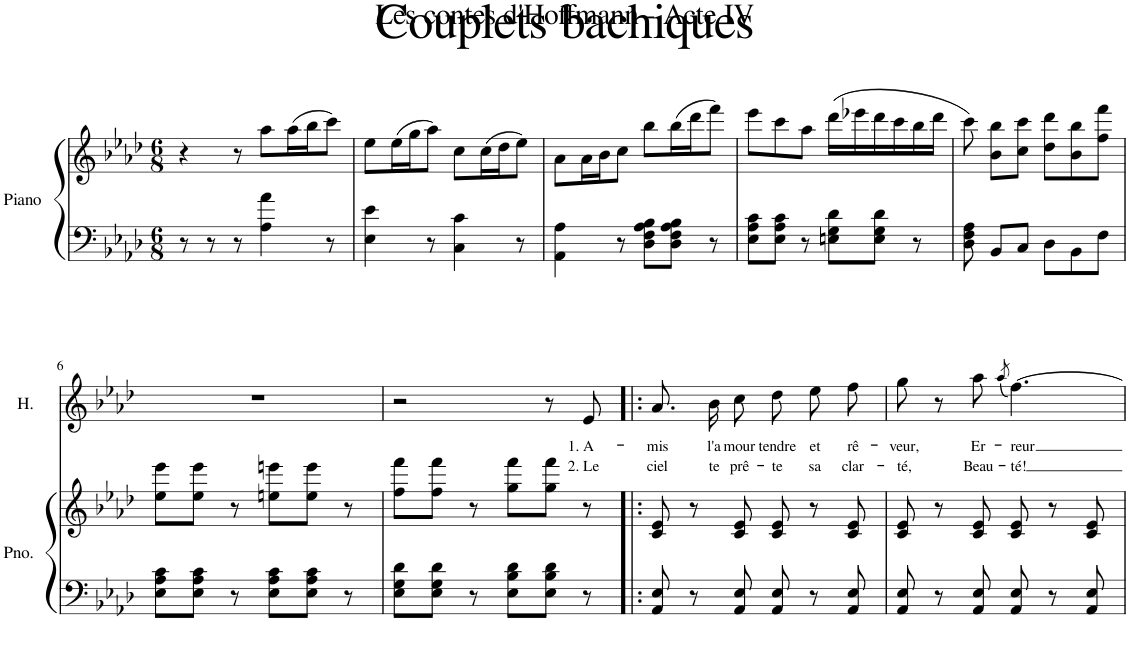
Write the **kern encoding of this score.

**kern	**kern	**kern	**kern	**kern	**kern	**text	**text
*part5	*part5	*part4	*part3	*part2	*part1	*part1	*part1
*staff6	*staff5	*staff4	*staff3	*staff2	*staff1	*staff1	*staff1
*I"Piano	*	*I"B	*I"T	*I"S	*I"Hoffmann	*	*
*I'Pno.	*	*I'B	*I'T	*I'S	*I'H.	*	*
*clefF4	*clefG2	*clefF4	*clefGv2	*clefG2	*clefG2	*	*
*k[b-e-a-d-]	*k[b-e-a-d-]	*k[b-e-a-d-]	*k[b-e-a-d-]	*k[b-e-a-d-]	*k[b-e-a-d-]	*	*
*M6/8	*M6/8	*M6/8	*M6/8	*M6/8	*M6/8	*	*
=1	=1	=1	=1	=1	=1	=1	=1
8r	4r	2.r	2.r	2.r	2.r	.	.
8r	.	.	.	.	.	.	.
8r	8r	.	.	.	.	.	.
4A-\ 4a-\	8aa-\L	.	.	.	.	.	.
.	(16aa-\L	.	.	.	.	.	.
.	16bb-\J	.	.	.	.	.	.
8r	8ccc\J)	.	.	.	.	.	.
=2	=2	=2	=2	=2	=2	=2	=2
4E-\ 4e-\	8ee-\L	2.r	2.r	2.r	2.r	.	.
.	(16ee-\L	.	.	.	.	.	.
.	16gg\J	.	.	.	.	.	.
8r	8aa-\J)	.	.	.	.	.	.
4C\ 4c\	8cc\L	.	.	.	.	.	.
.	(16cc\L	.	.	.	.	.	.
.	16dd-\J	.	.	.	.	.	.
8r	8ee-\J)	.	.	.	.	.	.
=3	=3	=3	=3	=3	=3	=3	=3
4AA-\ 4A-\	8a-\L	2.r	2.r	2.r	2.r	.	.
.	16a-\L	.	.	.	.	.	.
.	16b-\J	.	.	.	.	.	.
8r	8cc\J	.	.	.	.	.	.
8D-\ 8F\ 8A-\ 8B-\L	8bb-\L	.	.	.	.	.	.
8D-\ 8F\ 8A-\ 8B-\J	(16bb-\L	.	.	.	.	.	.
.	16ddd-\J	.	.	.	.	.	.
8r	8fff\J)	.	.	.	.	.	.
=4	=4	=4	=4	=4	=4	=4	=4
8E-\ 8A-\ 8c\L	8eee-\L	2.r	2.r	2.r	2.r	.	.
8E-\ 8A-\ 8c\J	8ccc\	.	.	.	.	.	.
8r	8aa-\J	.	.	.	.	.	.
8En\ 8G\ 8d-\L	(16ddd-\LL	.	.	.	.	.	.
.	16eee-X\	.	.	.	.	.	.
8E\ 8G\ 8d-\J	16ddd-\	.	.	.	.	.	.
.	16ccc\	.	.	.	.	.	.
8r	16bb-\	.	.	.	.	.	.
.	16ddd-\JJ	.	.	.	.	.	.
=5	=5	=5	=5	=5	=5	=5	=5
8D-\ 8F\ 8A-\	8ccc\)	2.r	2.r	2.r	2.r	.	.
8BB-/L	8b-\ 8bb-\L	.	.	.	.	.	.
8C/J	8cc\ 8ccc\J	.	.	.	.	.	.
8D-\L	8dd-\ 8ddd-\L	.	.	.	.	.	.
8BB-\	8b-\ 8bb-\	.	.	.	.	.	.
8F\J	8ff\ 8fff\J	.	.	.	.	.	.
!!LO:LB:g=z
=6	=6	=6	=6	=6	=6	=6	=6
8E-\ 8A-\ 8c\L	8ee-\ 8eee-\L	2.r	2.r	2.r	2.r	.	.
8E-\ 8A-\ 8c\J	8ee-\ 8eee-\J	.	.	.	.	.	.
8r	8r	.	.	.	.	.	.
8E-\ 8A-\ 8c\L	8een\ 8eeen\L	.	.	.	.	.	.
8E-\ 8A-\ 8c\J	8ee\ 8eee\J	.	.	.	.	.	.
8r	8r	.	.	.	.	.	.
=7	=7	=7	=7	=7	=7	=7	=7
8E-\ 8G\ 8d-\L	8ff\ 8fff\L	2.r	2.r	2.r	2r	.	.
8E-\ 8G\ 8d-\J	8ff\ 8fff\J	.	.	.	.	.	.
8r	8r	.	.	.	.	.	.
8E-\ 8B-\ 8d-\L	8gg\ 8fff\L	.	.	.	.	.	.
8E-\ 8B-\ 8d-\J	8gg\ 8fff\J	.	.	.	8r	.	.
!	!	!	!	!	!	!LO:LY:b	!LO:LY:b
8r	8r	.	.	.	8e-/	1. A-	2. Le
=8!|:	=8!|:	=8!|:	=8!|:	=8!|:	=8!|:	=8!|:	=8!|:
!	!	!	!	!	!	!LO:LY:b	!LO:LY:b
8AA-/ 8E-/	8c/ 8e-/	2.r	2.r	2.r	8.a-\L	-mis	ciel
8r	8r	.	.	.	.	.	.
!	!	!	!	!	!	!LO:LY:b	!LO:LY:b
.	.	.	.	.	16b-\K	l'a-	te
!	!	!	!	!	!	!LO:LY:b	!LO:LY:b
8AA-/ 8E-/	8c/ 8e-/	.	.	.	8cc\J	-mour	prê-
!	!	!	!	!	!	!LO:LY:b	!LO:LY:b
8AA-/ 8E-/	8c/ 8e-/	.	.	.	8dd-\L	tendre	-te
!	!	!	!	!	!	!LO:LY:b	!LO:LY:b
8r	8r	.	.	.	8ee-\	et	sa
!	!	!	!	!	!	!LO:LY:b	!LO:LY:b
8AA-/ 8E-/	8c/ 8e-/	.	.	.	8ff\J	rê-	clar-
=9	=9	=9	=9	=9	=9	=9	=9
!	!	!	!	!	!	!LO:LY:b	!LO:LY:b
8AA-/ 8E-/	8c/ 8e-/	2.r	2.r	2.r	8gg\	-veur,	-té,
8r	8r	.	.	.	8r	.	.
!	!	!	!	!	!	!LO:LY:b	!LO:LY:b
8AA-/ 8E-/	8c/ 8e-/	.	.	.	8aa-\	Er-	Beau-
.	.	.	.	.	(8qaa-/	.	.
!	!	!	!	!	!	!LO:LY:b	!LO:LY:b
8AA-/ 8E-/	8c/ 8e-/	.	.	.	[4.ff\)	-reur	-té!
8r	8r	.	.	.	.	.	.
8AA-/ 8E-/	8c/ 8e-/	.	.	.	.	.	.
=	=	=	=	=	=	=	=
*-	*-	*-	*-	*-	*-	*-	*-
